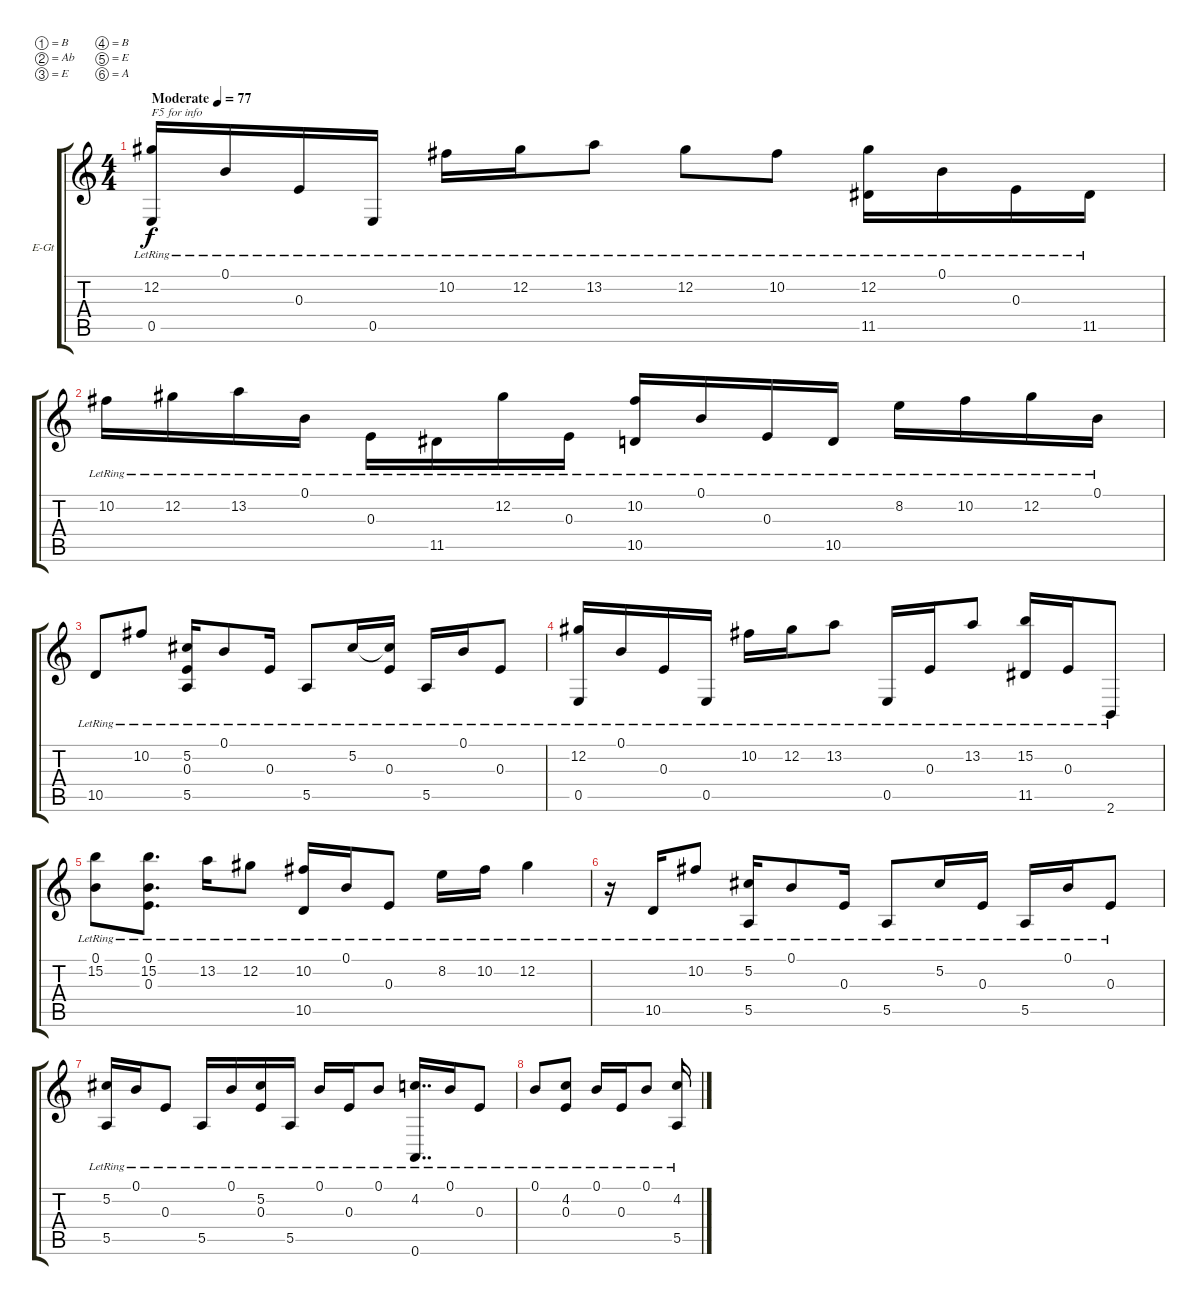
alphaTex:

\bracketExtendMode groupsimilarinstruments
\firstSystemTrackNameOrientation horizontal
\otherSystemsTrackNameOrientation horizontal
\track ("Mark Tremonti" "E-Gt") {instrument electricguitarjazz}
\staff {score tabs}
\tuning (B3 Ab3 E3 B2 E2 A1)
\ts (4 4)
\beaming (8 2 2 2 2)
\tempo (77 "Moderate")
\clef g2
\ks c
(12.2{lr} 0.5{lr}).16{txt "F5 for info" dy f instrument electricguitarjazz} 0.1{lr}.16 0.3{lr}.16 0.5{lr}.16 10.2{lr}.16 12.2{lr}.16 13.2{lr}.8 12.2{lr}.8 10.2{lr}.8 (12.2{lr} 11.5{lr}).16 0.1{lr}.16 0.3{lr}.16 11.5{lr}.16 |
10.2{lr}.16 12.2{lr}.16 13.2{lr}.16 0.1{lr}.16 0.3{lr}.16 11.5{lr}.16 12.2{lr}.16 0.3{lr}.16 (10.2{lr} 10.5{lr}).16 0.1{lr}.16 0.3{lr}.16 10.5{lr}.16 8.2{lr}.16 10.2{lr}.16 12.2{lr}.16 0.1{lr}.16 |
10.5{lr}.8 10.2{lr}.8 (5.2{lr} 0.3{lr} 5.5{lr}).16 0.1{lr}.8 0.3{lr}.16 5.5{lr}.8 5.2{lr}.16 (0.3{lr} 5.2{lr t}).16 5.5{lr}.16 0.1{lr}.16 0.3{lr}.8 |
(12.2{lr} 0.5).16 0.1{lr}.16 0.3{lr}.16 0.5{lr}.16 10.2{lr}.16 12.2{lr}.16 13.2{lr}.8 0.5{lr}.16 0.3{lr}.16 13.2{lr}.8 (15.2{lr} 11.5{lr}).16 0.3{lr}.16 2.6{lr}.8 |
(0.1{lr} 15.2{lr}).8 (0.1{lr} 15.2{lr} 0.3{lr}).8{d} 13.2{lr}.16 12.2{lr}.8 (10.2{lr} 10.5{lr}).16 0.1{lr}.16 0.3{lr}.8 8.2{lr}.16 10.2{lr}.16 12.2{lr}.4 |
r.16 10.5{lr}.16 10.2{lr}.8 (5.5{lr} 5.2{lr}).16 0.1{lr}.8 0.3{lr}.16 5.5{lr}.8 5.2{lr}.16 0.3{lr}.16 5.5{lr}.16 0.1{lr}.16 0.3{lr}.8 |
(5.2{lr} 5.5{lr}).16 0.1{lr}.16 0.3{lr}.8 5.5{lr}.16 0.1{lr}.16 (5.2{lr} 0.3{lr}).16 5.5{lr}.16 0.1{lr}.16 0.3{lr}.16 0.1{lr}.8 (4.2{lr} 0.6{lr}).16{dd} 0.1{lr}.16 0.3{lr}.8 |
0.1{lr}.8 (4.2{lr} 0.3{lr}).8 0.1{lr}.16 0.3{lr}.16 0.1{lr}.8 (4.2{lr} 5.5{lr}).16
